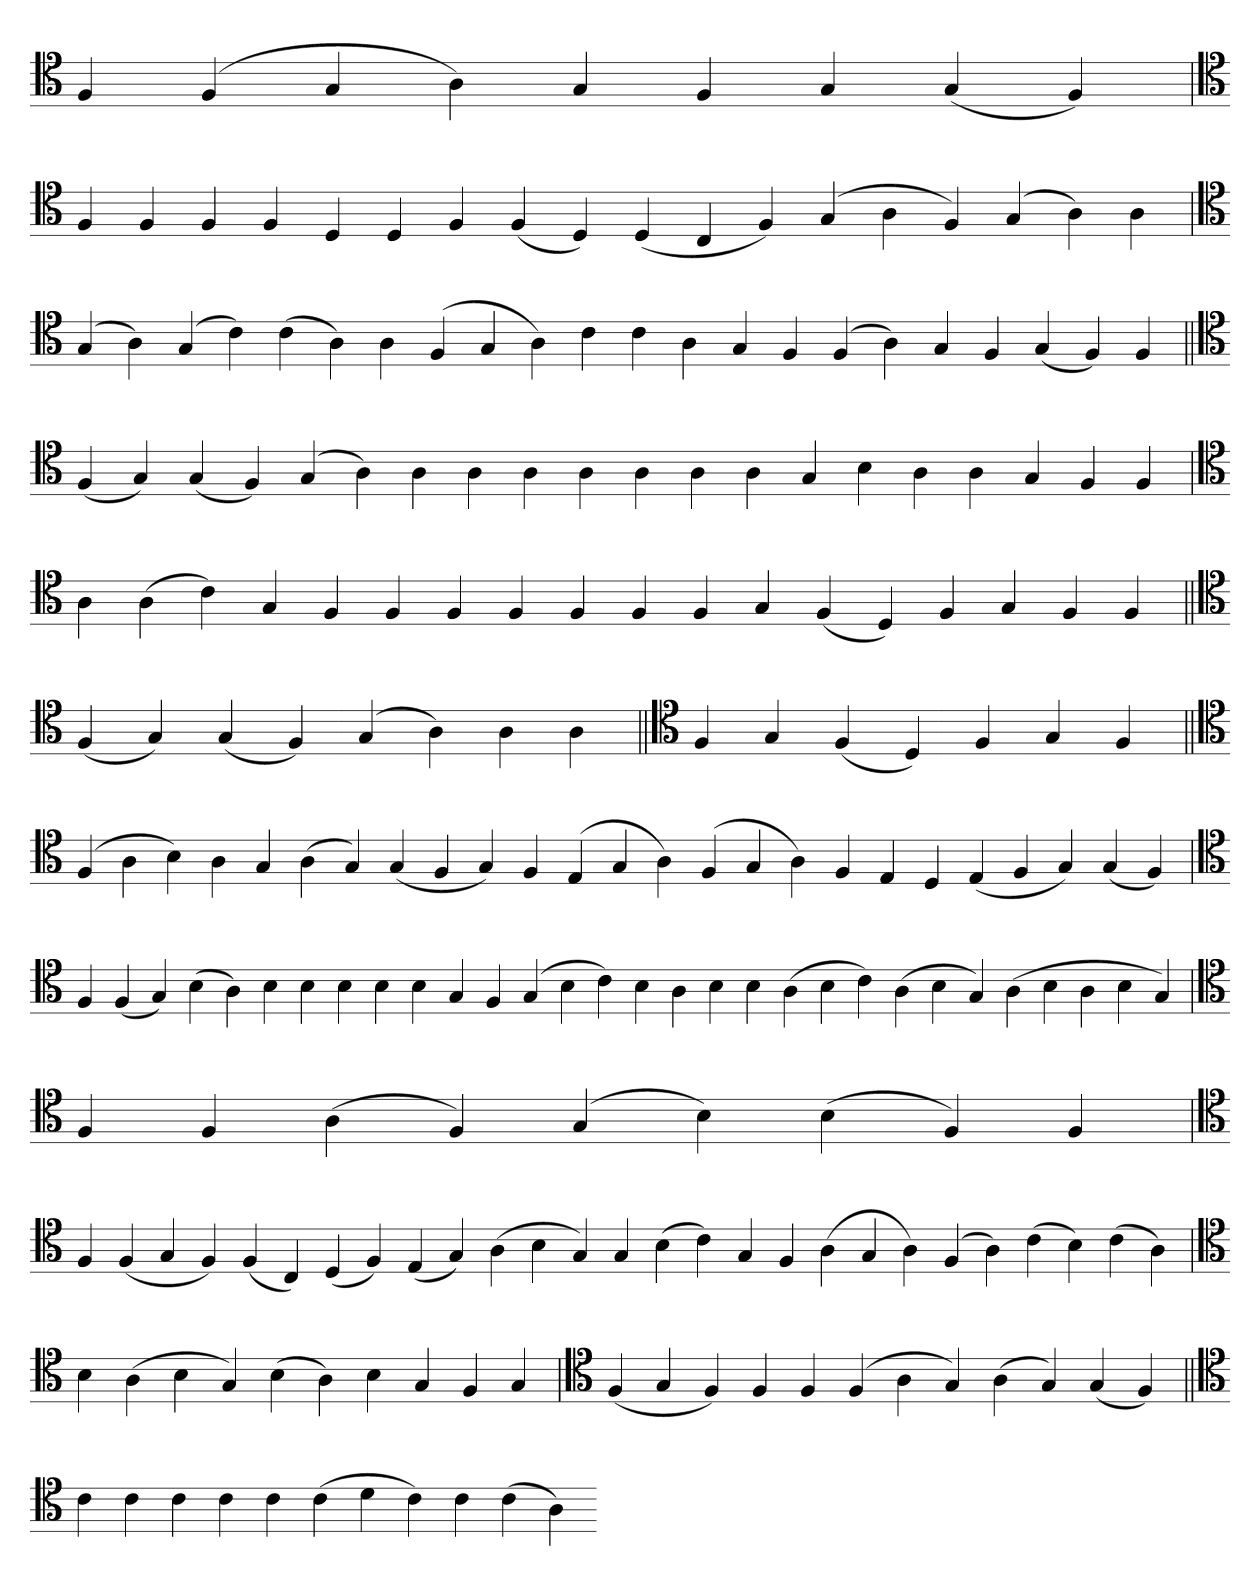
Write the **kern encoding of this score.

**kern
*part1
*staff1
*clefC4
=
4F
(4F
4G
4A)
4G
4F
4G
(4G
4F)
=
*clefC4
4F
4F
4F
4F
4D
4D
4F
(4F
4D)
(4D
4C
4F)
(4G
4A
4F)
(4G
4A)
4A
='
*clefC4
(4G
4A)
(4G
4c)
(4c
4A)
4A
(4F
4G
4A)
4c
4c
4A
4G
4F
(4F
4A)
4G
4F
(4G
4F)
4F
=||
*clefC4
(4F
4G)
(4G
4F)
(4G
4A)
4A
4A
4A
4A
4A
4A
4A
4G
4B
4A
4A
4G
4F
4F
=
*clefC4
4A
(4A
4c)
4G
4F
4F
4F
4F
4F
4F
4F
4G
(4F
4D)
4F
4G
4F
4F
=||
*clefC4
(4F
4G)
(4G
4F)
(4G
4A)
4A
4A
=||
*clefC4
4F
4G
(4F
4D)
4F
4G
4F
=||
*clefC4
(4F
4A
4B)
4A
4G
(4A
4G)
(4G
4F
4G)
4F
(4E
4G
4A)
(4F
4G
4A)
4F
4E
4D
(4E
4F
4G)
(4G
4F)
='
*clefC4
4F
(4F
4G)
(4B
4A)
4B
4B
4B
4B
4B
4G
4F
(4G
4B
4c)
4B
4A
4B
4B
(4A
4B
4c)
(4A
4B
4G)
(4A
4B
4A
4B
4G)
='
*clefC4
4F
4F
(4A
4F)
(4G
4B)
(4B
4F)
4F
=`
*clefC4
4F
(4F
4G
4F)
(4F
4C)
(4D
4F)
(4E
4G)
(4A
4B
4G)
4G
(4B
4c)
4G
4F
(4A
4G
4A)
(4F
4A)
(4c
4B)
(4c
4A)
=`
*clefC4
4B
(4A
4B
4G)
(4B
4A)
4B
4G
4F
4G
=`
*clefC4
(4F
4G
4F)
4F
4F
(4F
4A
4G)
(4A
4G)
(4G
4F)
=||
*clefC4
4c
4c
4c
4c
4c
(4c
4d
4c)
4c
(4c
4A)
=-
*-
